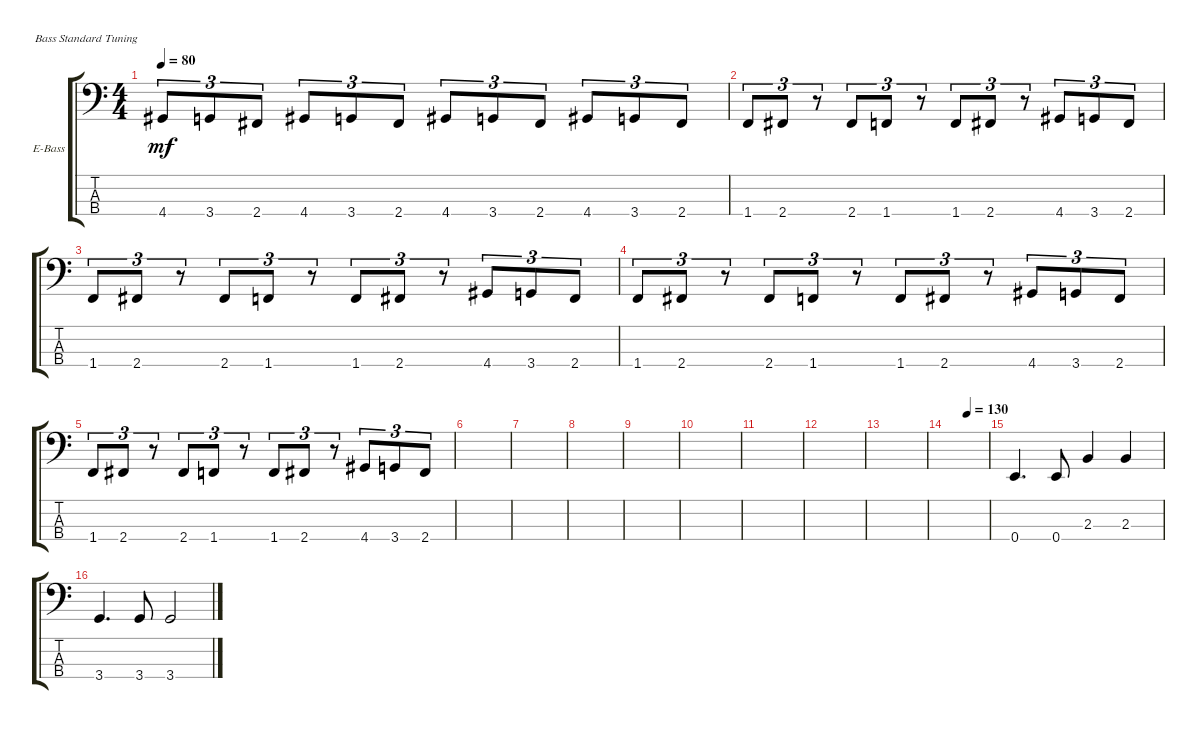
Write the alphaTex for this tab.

\defaultSystemsLayout 4
\bracketExtendMode groupsimilarinstruments
\firstSystemTrackNameOrientation horizontal
\otherSystemsTrackNameOrientation horizontal
\track ("Electric Bass" "E-Bass") {instrument electricbassfinger}
\staff {score tabs}
\tuning (G2 D2 A1 E1)
\ts (4 4)
\tempo 80
\clef f4
\ks c
4.4.8{tu (3 2) dy mf} 3.4.8{tu (3 2)} 2.4.8{tu (3 2)} 4.4.8{tu (3 2)} 3.4.8{tu (3 2)} 2.4.8{tu (3 2)} 4.4.8{tu (3 2)} 3.4.8{tu (3 2)} 2.4.8{tu (3 2)} 4.4.8{tu (3 2)} 3.4.8{tu (3 2)} 2.4.8{tu (3 2)} |
1.4.8{tu (3 2)} 2.4.8{tu (3 2)} r.8{tu (3 2)} 2.4.8{tu (3 2)} 1.4.8{tu (3 2)} r.8{tu (3 2)} 1.4.8{tu (3 2)} 2.4.8{tu (3 2)} r.8{tu (3 2)} 4.4.8{tu (3 2)} 3.4.8{tu (3 2)} 2.4.8{tu (3 2)} |
1.4.8{tu (3 2)} 2.4.8{tu (3 2)} r.8{tu (3 2)} 2.4.8{tu (3 2)} 1.4.8{tu (3 2)} r.8{tu (3 2)} 1.4.8{tu (3 2)} 2.4.8{tu (3 2)} r.8{tu (3 2)} 4.4.8{tu (3 2)} 3.4.8{tu (3 2)} 2.4.8{tu (3 2)} |
1.4.8{tu (3 2)} 2.4.8{tu (3 2)} r.8{tu (3 2)} 2.4.8{tu (3 2)} 1.4.8{tu (3 2)} r.8{tu (3 2)} 1.4.8{tu (3 2)} 2.4.8{tu (3 2)} r.8{tu (3 2)} 4.4.8{tu (3 2)} 3.4.8{tu (3 2)} 2.4.8{tu (3 2)} |
1.4.8{tu (3 2)} 2.4.8{tu (3 2)} r.8{tu (3 2)} 2.4.8{tu (3 2)} 1.4.8{tu (3 2)} r.8{tu (3 2)} 1.4.8{tu (3 2)} 2.4.8{tu (3 2)} r.8{tu (3 2)} 4.4.8{tu (3 2)} 3.4.8{tu (3 2)} 2.4.8{tu (3 2)} |
|
|
|
|
|
|
|
|
\tempo (130 0.5)
|
0.4.4{d} 0.4.8 2.3.4 2.3.4 |
3.4.4{d} 3.4.8 3.4.2
